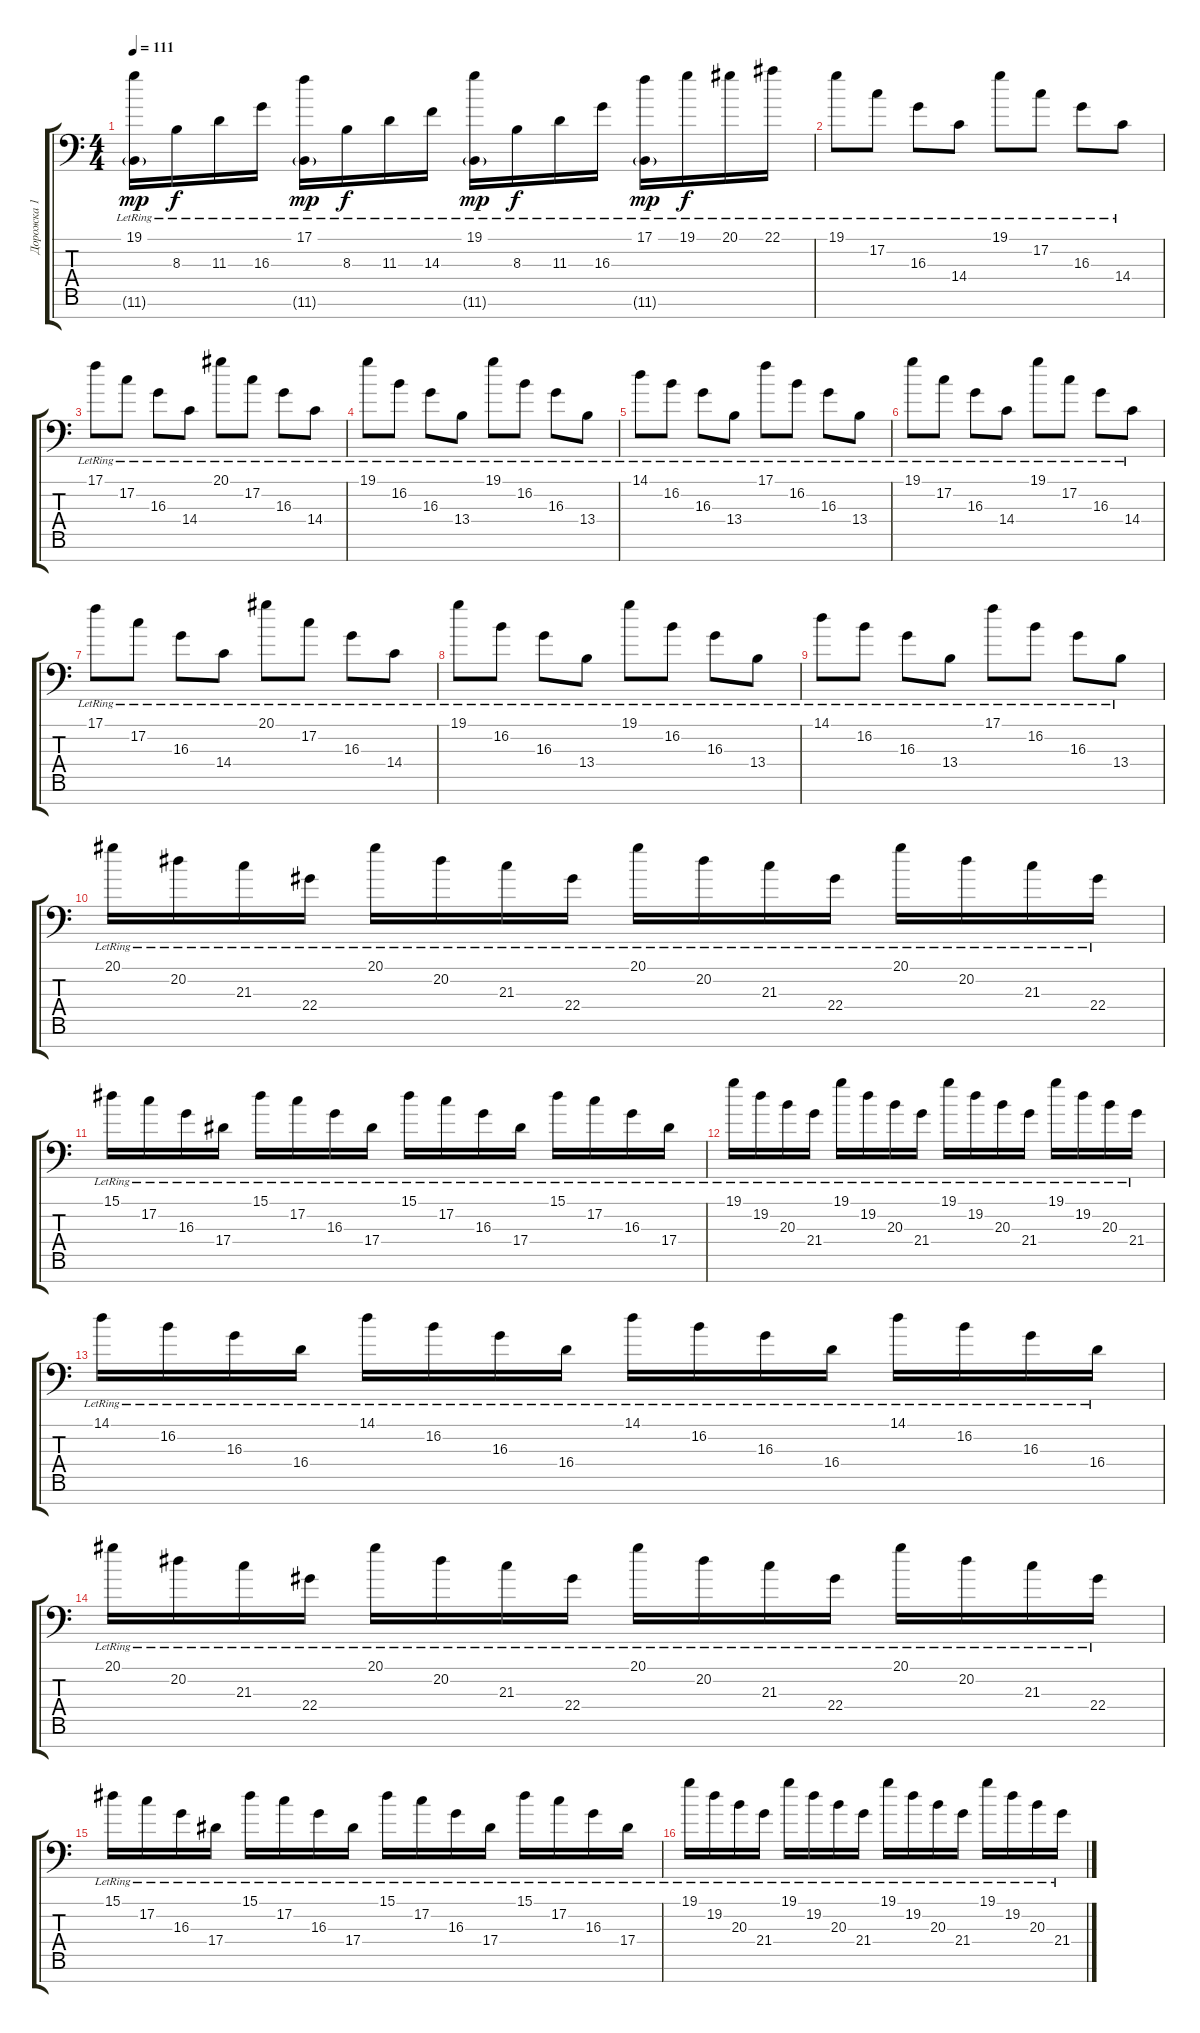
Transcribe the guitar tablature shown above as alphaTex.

\track ("Дорожка 1" "Дорожка 1") {instrument acousticgrandpiano}
\staff {score tabs}
\tuning (C4 G3 Eb3 Bb2 F2 C2 G1) {hide}
\ts (4 4)
\tempo 111
\clef f4
\ks c
(19.1{lr} 11.6{g lr}).16{dy mp} 8.3{lr}.16{dy f} 11.3{lr}.16 16.3{lr}.16 (17.1{lr} 11.6{g lr}).16{dy mp} 8.3{lr}.16{dy f} 11.3{lr}.16 14.3{lr}.16 (19.1{lr} 11.6{g lr}).16{dy mp} 8.3{lr}.16{dy f} 11.3{lr}.16 16.3{lr}.16 (17.1{lr} 11.6{g lr}).16{dy mp} 19.1{lr}.16{dy f} 20.1{lr}.16 22.1{lr}.16 |
19.1{lr}.8 17.2{lr}.8 16.3{lr}.8 14.4{lr}.8 19.1{lr}.8 17.2{lr}.8 16.3{lr}.8 14.4{lr}.8 |
17.1{lr}.8 17.2{lr}.8 16.3{lr}.8 14.4{lr}.8 20.1{lr}.8 17.2{lr}.8 16.3{lr}.8 14.4{lr}.8 |
19.1{lr}.8 16.2{lr}.8 16.3{lr}.8 13.4{lr}.8 19.1{lr}.8 16.2{lr}.8 16.3{lr}.8 13.4{lr}.8 |
14.1{lr}.8 16.2{lr}.8 16.3{lr}.8 13.4{lr}.8 17.1{lr}.8 16.2{lr}.8 16.3{lr}.8 13.4{lr}.8 |
19.1{lr}.8 17.2{lr}.8 16.3{lr}.8 14.4{lr}.8 19.1{lr}.8 17.2{lr}.8 16.3{lr}.8 14.4{lr}.8 |
17.1{lr}.8 17.2{lr}.8 16.3{lr}.8 14.4{lr}.8 20.1{lr}.8 17.2{lr}.8 16.3{lr}.8 14.4{lr}.8 |
19.1{lr}.8 16.2{lr}.8 16.3{lr}.8 13.4{lr}.8 19.1{lr}.8 16.2{lr}.8 16.3{lr}.8 13.4{lr}.8 |
14.1{lr}.8 16.2{lr}.8 16.3{lr}.8 13.4{lr}.8 17.1{lr}.8 16.2{lr}.8 16.3{lr}.8 13.4{lr}.8 |
20.1{lr}.16 20.2{lr}.16 21.3{lr}.16 22.4{lr}.16 20.1{lr}.16 20.2{lr}.16 21.3{lr}.16 22.4{lr}.16 20.1{lr}.16 20.2{lr}.16 21.3{lr}.16 22.4{lr}.16 20.1{lr}.16 20.2{lr}.16 21.3{lr}.16 22.4{lr}.16 |
15.1{lr}.16 17.2{lr}.16 16.3{lr}.16 17.4{lr}.16 15.1{lr}.16 17.2{lr}.16 16.3{lr}.16 17.4{lr}.16 15.1{lr}.16 17.2{lr}.16 16.3{lr}.16 17.4{lr}.16 15.1{lr}.16 17.2{lr}.16 16.3{lr}.16 17.4{lr}.16 |
19.1{lr}.16 19.2{lr}.16 20.3{lr}.16 21.4{lr}.16 19.1{lr}.16 19.2{lr}.16 20.3{lr}.16 21.4{lr}.16 19.1{lr}.16 19.2{lr}.16 20.3{lr}.16 21.4{lr}.16 19.1{lr}.16 19.2{lr}.16 20.3{lr}.16 21.4{lr}.16 |
14.1{lr}.16 16.2{lr}.16 16.3{lr}.16 16.4{lr}.16 14.1{lr}.16 16.2{lr}.16 16.3{lr}.16 16.4{lr}.16 14.1{lr}.16 16.2{lr}.16 16.3{lr}.16 16.4{lr}.16 14.1{lr}.16 16.2{lr}.16 16.3{lr}.16 16.4{lr}.16 |
20.1{lr}.16 20.2{lr}.16 21.3{lr}.16 22.4{lr}.16 20.1{lr}.16 20.2{lr}.16 21.3{lr}.16 22.4{lr}.16 20.1{lr}.16 20.2{lr}.16 21.3{lr}.16 22.4{lr}.16 20.1{lr}.16 20.2{lr}.16 21.3{lr}.16 22.4{lr}.16 |
15.1{lr}.16 17.2{lr}.16 16.3{lr}.16 17.4{lr}.16 15.1{lr}.16 17.2{lr}.16 16.3{lr}.16 17.4{lr}.16 15.1{lr}.16 17.2{lr}.16 16.3{lr}.16 17.4{lr}.16 15.1{lr}.16 17.2{lr}.16 16.3{lr}.16 17.4{lr}.16 |
19.1{lr}.16 19.2{lr}.16 20.3{lr}.16 21.4{lr}.16 19.1{lr}.16 19.2{lr}.16 20.3{lr}.16 21.4{lr}.16 19.1{lr}.16 19.2{lr}.16 20.3{lr}.16 21.4{lr}.16 19.1{lr}.16 19.2{lr}.16 20.3{lr}.16 21.4{lr}.16
